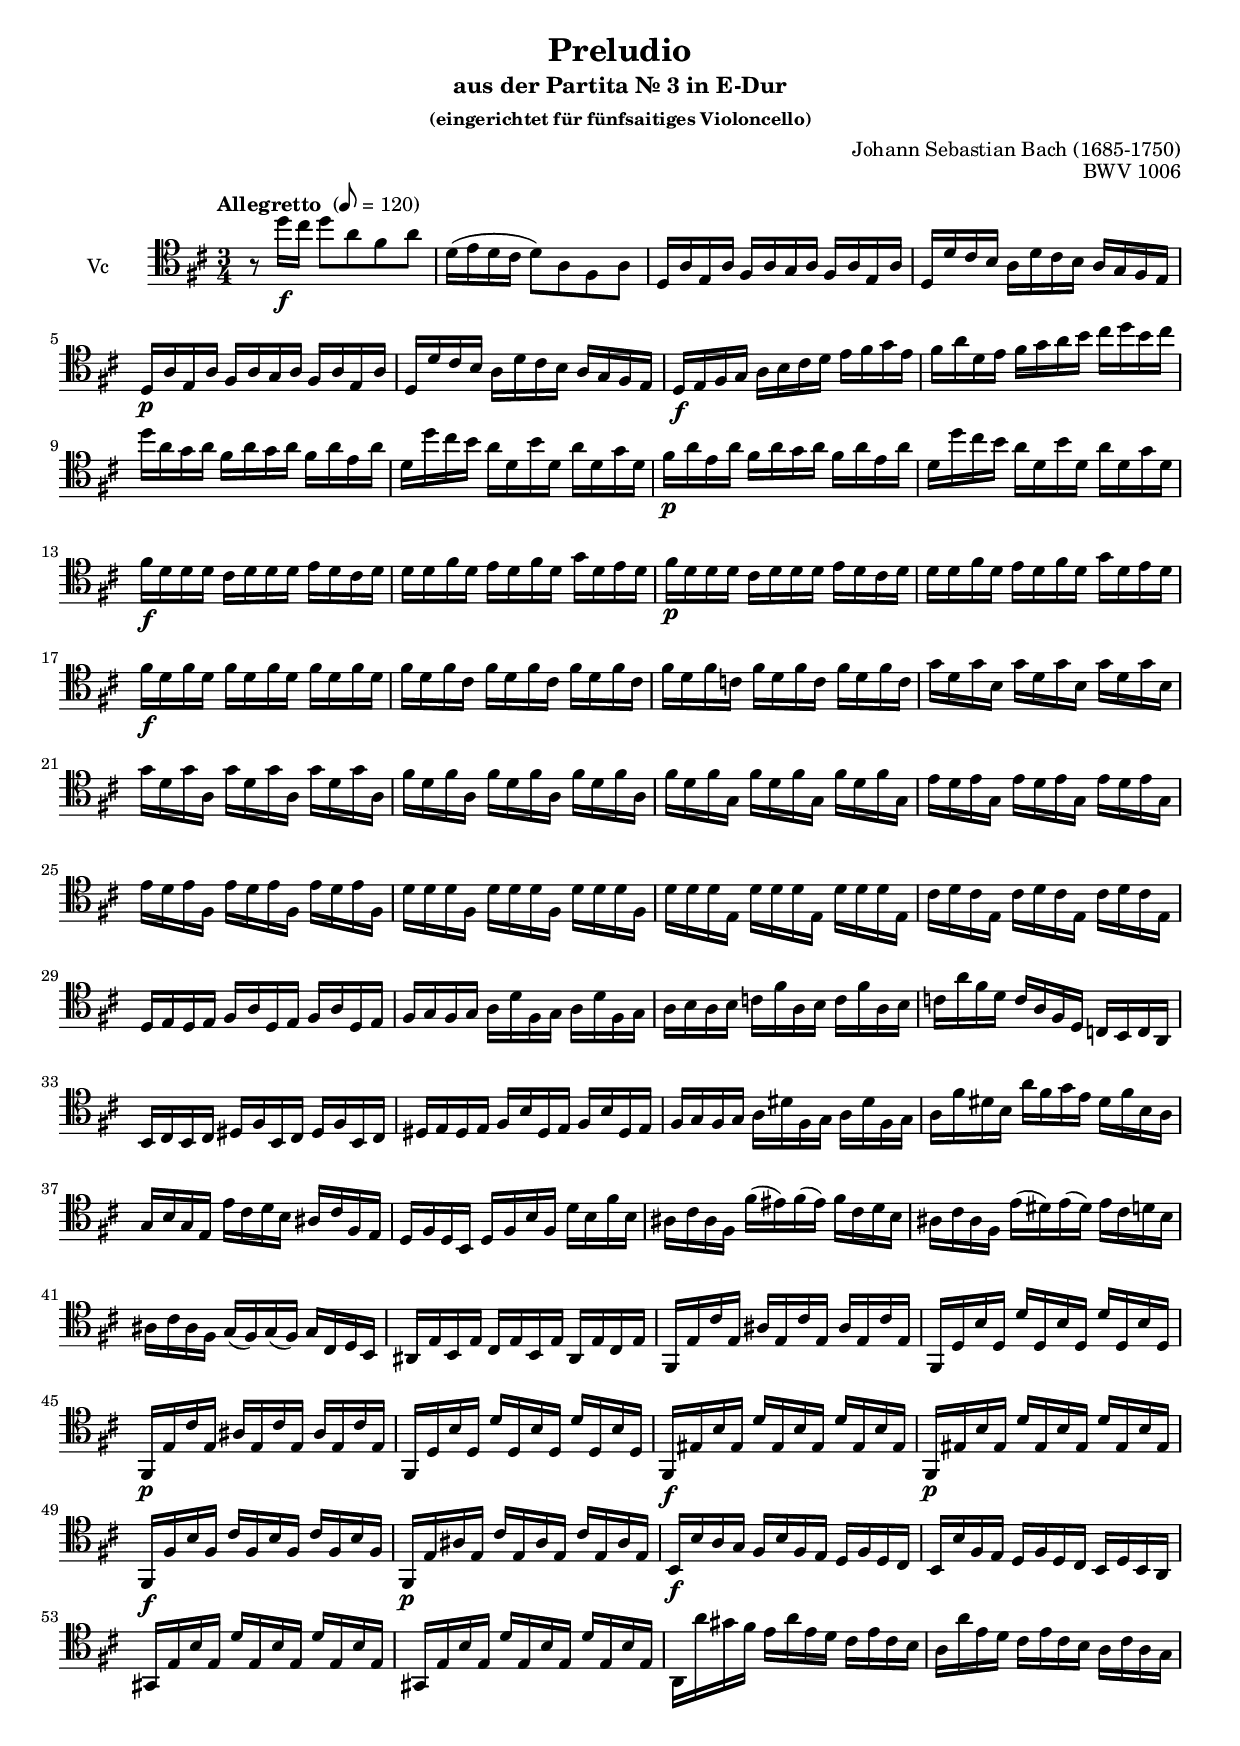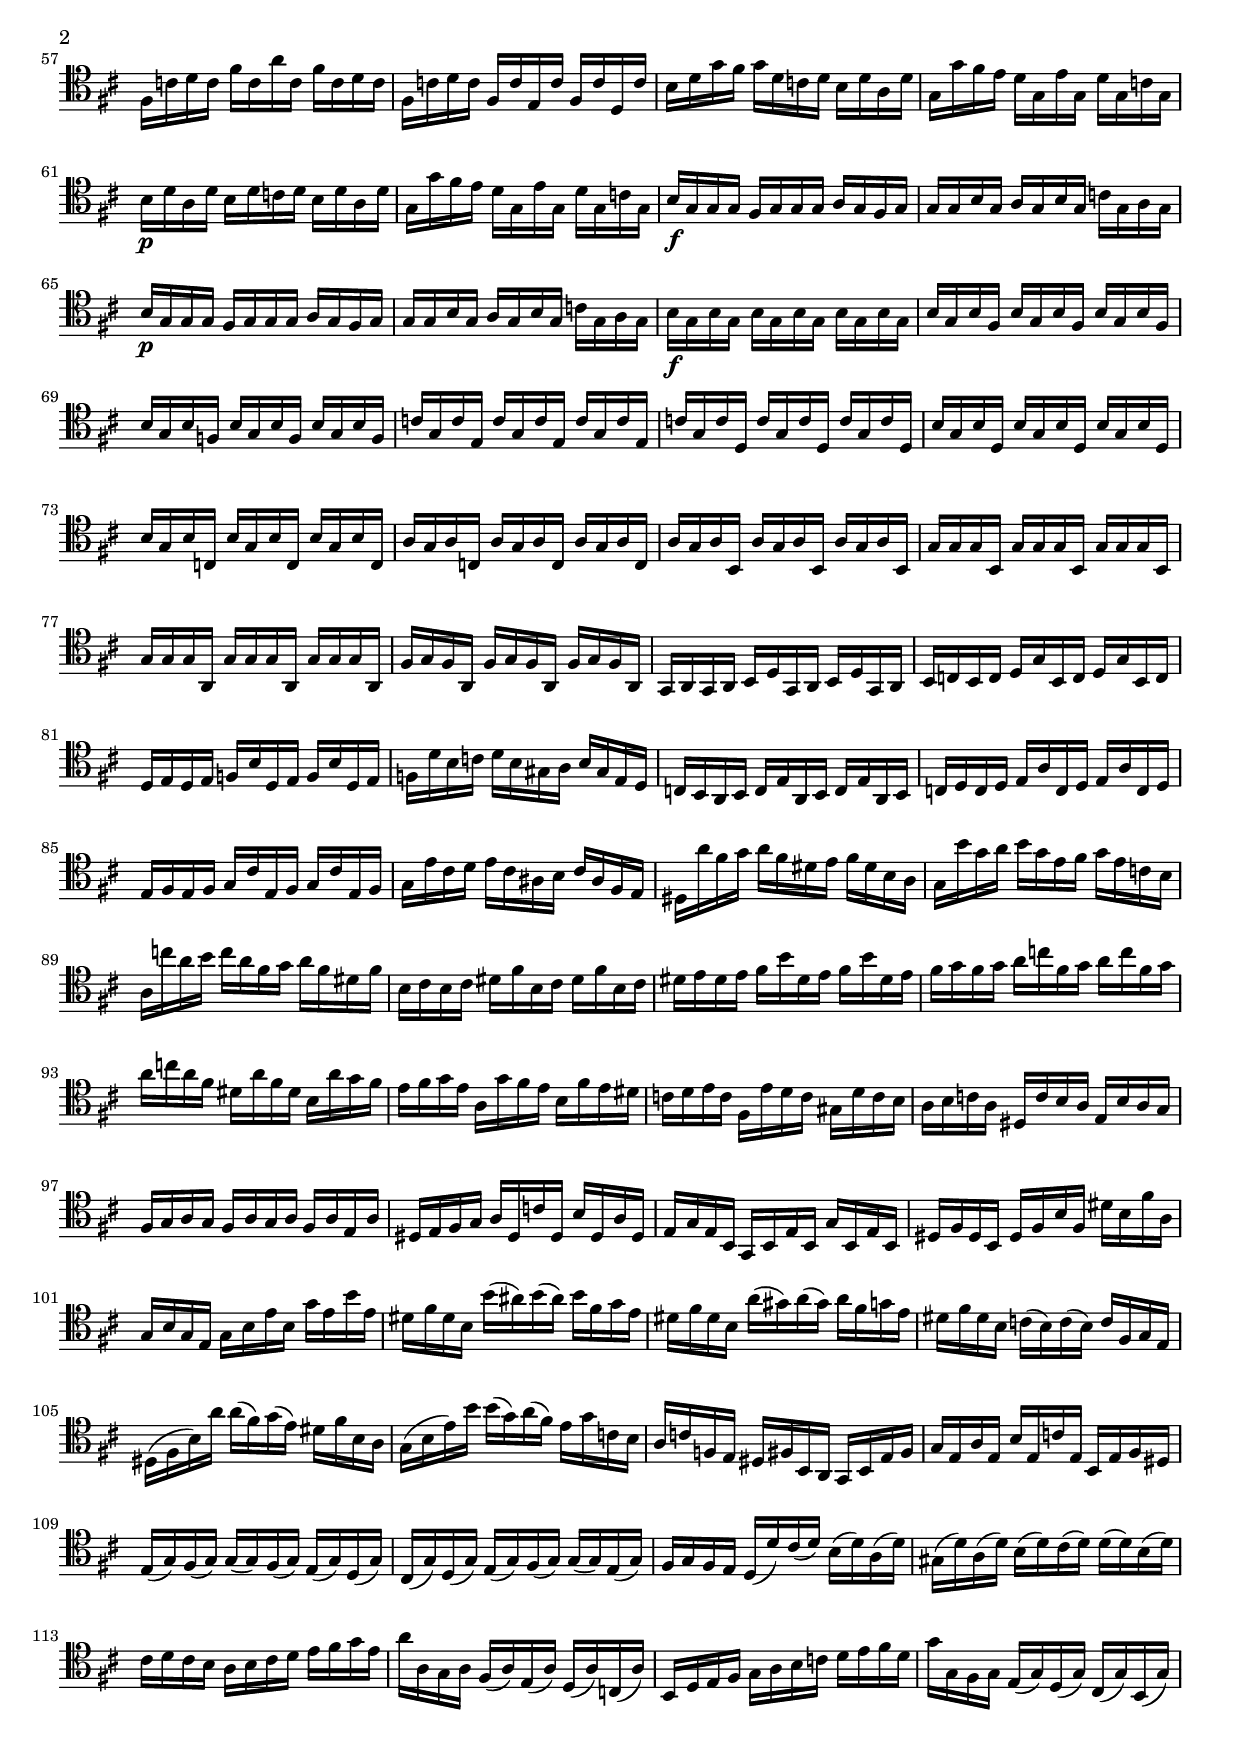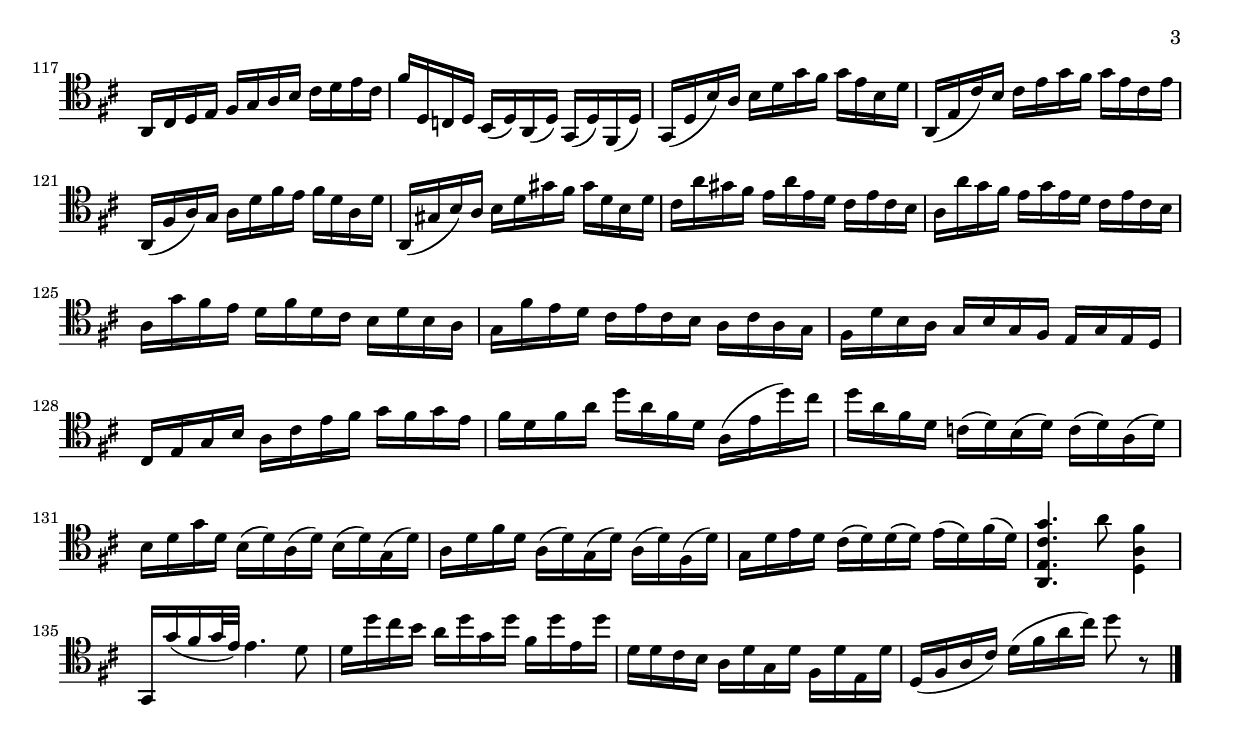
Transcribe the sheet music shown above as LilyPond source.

\version "2.12.3"
\include "deutsch.ly"

#(set-global-staff-size 17.5)

\header {
  title = "Preludio"
  subtitle = "aus der Partita Nr. 3 in E-Dur"
  subsubtitle = "(eingerichtet für fünfsaitiges Violoncello)"
  composer = "Johann Sebastian Bach (1685-1750)"
  opus = "BWV 1006"
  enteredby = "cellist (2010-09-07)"
}

voiceconstsa = {
 \clef "tenor"
 \key e \major
 %\numericTimeSignature
 \compressFullBarRests
 \time 3/4
 \tempo "Allegretto " 8 = 120
}

midilow = "bassoon"

vaa = {
   \voiceconstsa

 r8  e'''16\f  [  dis'''16 ]  e'''8 [  h''8 gis''8 h''8 ]  |  % 1
 e''16 (  [  fis''16 e''16 dis''16 ]  e''8 )  [  h'8 gis'8 h'8 ]  |  % 2
 e'16 [  h'16 fis'16 h'16 ]  gis'16 [  h'16 a'16 h'16 ]  gis'16 [  h'16 fis'16 h'16 ]  |  % 3
 e'16 [  e''16 dis''16 cis''16 ]  h'16 [  e''16 dis''16 cis''16 ]  h'16 [  a'16 gis'16 fis'16 ]  |  % 4
 e'16\p  [  h'16 fis'16 h'16 ]  gis'16 [  h'16 a'16 h'16 ]  gis'16 [  h'16 fis'16 h'16 ]  |  % 5
 e'16 [  e''16 dis''16 cis''16 ]  h'16 [  e''16 dis''16 cis''16 ]  h'16 [  a'16 gis'16 fis'16 ]  |  % 6
 e'16\f  [  fis'16 gis'16 a'16 ]  h'16 [  cis''16 dis''16 e''16 ]  fis''16 [  gis''16 a''16 fis''16 ]  |  % 7
 gis''16 [  h''16 e''16 fis''16 ]  gis''16 [  a''16 h''16 cis'''16 ]  dis'''16 [  e'''16 cis'''16 dis'''16 ]  |  % 8
 e'''16 [  h''16 a''16 h''16 ]  gis''16 [  h''16 a''16 h''16 ]  gis''16 [  h''16 fis''16 h''16 ]  |  % 9
 e''16 [  e'''16 dis'''16 cis'''16 ]  h''16 [  e''16 cis'''16 e''16 ]  h''16 [  e''16 a''16 e''16 ]  |  % 10
 gis''16\p  [  h''16 fis''16 h''16 ]  gis''16 [  h''16 a''16 h''16 ]  gis''16 [  h''16 fis''16 h''16 ]  |  % 11
 e''16 [  e'''16 dis'''16 cis'''16 ]  h''16 [  e''16 cis'''16 e''16 ]  h''16 [  e''16 a''16 e''16 ]  |  % 12
 gis''16\f  [  e''16 e''16 e''16 ]  dis''16 [  e''16 e''16 e''16 ]  fis''16 [  e''16 dis''16 e''16 ]  |  % 13
 e''16 [  e''16 gis''16 e''16 ]  fis''16 [  e''16 gis''16 e''16 ]  a''16 [  e''16 fis''16 e''16 ]  |  % 14
 gis''16\p  [  e''16 e''16 e''16 ]  dis''16 [  e''16 e''16 e''16 ]  fis''16 [  e''16 dis''16 e''16 ]  e''16 [  e''16 gis''16 e''16 ]  fis''16 [  e''16 gis''16 e''16 ]  a''16 [  e''16 fis''16 e''16 ]  |  % 15
 gis''16\f  [  e''16 gis''16 e''16 ]  gis''16 [  e''16 gis''16 e''16 ]  gis''16 [  e''16 gis''16 e''16 ]  |  % 16
 gis''16 [  e''16 gis''16 dis''16 ]  gis''16 [  e''16 gis''16 dis''16 ]  gis''16 [  e''16 gis''16 dis''16 ]  |  % 17
 gis''16 [  e''16 gis''16 d''16 ]  gis''16 [  e''16 gis''16 d''16 ]  gis''16 [  e''16 gis''16 d''16 ]  |  % 18
 a''16 [  e''16 a''16 cis''16 ]  a''16 [  e''16 a''16 cis''16 ]  a''16 [  e''16 a''16 cis''16 ]  |  % 19
 a''16 [  e''16 a''16 h'16 ]  a''16 [  e''16 a''16 h'16 ]  a''16 [  e''16 a''16 h'16 ]  |  % 20
 gis''16 [  e''16 gis''16 h'16 ]  gis''16 [  e''16 gis''16 h'16 ]  gis''16 [  e''16 gis''16 h'16 ]  |  % 21
 gis''16 [  e''16 gis''16 a'16 ]  gis''16 [  e''16 gis''16 a'16 ]  gis''16 [  e''16 gis''16 a'16 ]  |  % 22
 fis''16 [  e''16 fis''16 a'16 ]  fis''16 [  e''16 fis''16 a'16 ]  fis''16 [  e''16 fis''16 a'16 ]  |  % 23
 fis''16 [  e''16 fis''16 gis'16 ]  fis''16 [  e''16 fis''16 gis'16 ]  fis''16 [  e''16 fis''16 gis'16 ]  |  % 24
 e''16 [  e''16 e''16 gis'16 ]  e''16 [  e''16 e''16 gis'16 ]  e''16 [  e''16 e''16 gis'16 ]  |  % 25
 e''16 [  e''16 e''16 fis'16 ]  e''16 [  e''16 e''16 fis'16 ]  e''16 [  e''16 e''16 fis'16 ]  |  % 26
 dis''16 [  e''16 dis''16 fis'16 ]  dis''16 [  e''16 dis''16 fis'16 ]  dis''16 [  e''16 dis''16 fis'16 ]  |  % 27
 e'16 [  fis'16 e'16 fis'16 ]  gis'16 [  h'16 e'16 fis'16 ]  gis'16 [  h'16 e'16 fis'16 ]  |  % 28
 gis'16 [  a'16 gis'16 a'16 ]  h'16 [  e''16 gis'16 a'16 ]  h'16 [  e''16 gis'16 a'16 ]  |  % 29
 h'16 [  cis''16 h'16 cis''16 ]  d''16 [  gis''16 h'16 cis''16 ]  d''16 [  gis''16 h'16 cis''16 ]  |  % 30
 d''16 [  h''16 gis''16 e''16 ]  d''16 [  h'16 gis'16 e'16 ]  d'16 [  cis'16 d'16 h16 ]  |  % 31
 cis'16 [  dis'16 cis'16 dis'16 ]  eis'16 [  gis'16 cis'16 dis'16 ]  eis'16 [  gis'16 cis'16 dis'16 ]  |  % 32
 eis'16 [  fis'16 eis'16 fis'16 ]  gis'16 [  cis''16 eis'16 fis'16 ]  gis'16 [  cis''16 eis'16 fis'16 ]  |  % 33
 gis'16 [  a'16 gis'16 a'16 ]  h'16 [  eis''16 gis'16 a'16 ]  h'16 [  eis''16 gis'16 a'16 ]  |  % 34
 h'16 [  gis''16 eis''16 cis''16 ]  h''16 [  gis''16 a''16 fis''16 ]  eis''16 [  gis''16 cis''16 h'16 ]  |  % 35
 a'16 [  cis''16 a'16 fis'16 ]  fis''16 [  dis''16 e''16 cis''16 ]  his'16 [  dis''16 gis'16 fis'16 ]  |  % 36
 e'16 [  gis'16 e'16 cis'16 ]  e'16 [  gis'16 cis''16 gis'16 ]  e''16 [  cis''16 gis''16 cis''16 ]  |  % 37
 his'16 [  dis''16 his'16 gis'16 ]  gis''16 (  [  fisis''16 )  gis''16 (  fisis''16 )  ]  gis''16 [  dis''16 e''16 cis''16 ]  |  % 38
 his'16 [  dis''16 his'16 gis'16 ]  fis''16 (  [  eis''16 )  fis''16 (  eis''16 )  ]  fis''16 [  dis''16 e''16 cis''16 ]  |  % 39
 his'16 [  dis''16 his'16 gis'16 ]  a'16 (  [  gis'16 )  a'16 (  gis'16 )  ]  a'16 [  dis'16 e'16 cis'16 ]  |  % 40
 his16 [  fis'16 cis'16 fis'16 ]  dis'16 [  fis'16 cis'16 fis'16 ]  his16 [  fis'16 dis'16 fis'16 ]  |  % 41
 gis16 [  fis'16 dis''16 fis'16 ]  his'16 [  fis'16 dis''16 fis'16 ]  his'16 [  fis'16 dis''16 fis'16 ]  |  % 42
 gis16 [  e'16 cis''16 e'16 ]  e''16 [  e'16 cis''16 e'16 ]  e''16 [  e'16 cis''16 e'16 ]  |  % 43
 gis16\p  [  fis'16 dis''16 fis'16 ]  his'16 [  fis'16 dis''16 fis'16 ]  his'16 [  fis'16 dis''16 fis'16 ]  |  % 44
 gis16 [  e'16 cis''16 e'16 ]  e''16 [  e'16 cis''16 e'16 ]  e''16 [  e'16 cis''16 e'16 ]  |  % 45
 gis16\f  [  fisis'16 cis''16 fisis'16 ]  e''16 [  fisis'16 cis''16 fisis'16 ]  e''16 [  fisis'16 cis''16 fisis'16 ]  |  % 46
 gis16\p  [  fisis'16 cis''16 fisis'16 ]  e''16 [  fisis'16 cis''16 fisis'16 ]  e''16 [  fisis'16 cis''16 fisis'16 ]  |  % 47
 gis16\f  [  gis'16 cis''16 gis'16 ]  dis''16 [  gis'16 cis''16 gis'16 ]  dis''16 [  gis'16 cis''16 gis'16 ]  |  % 48
 gis16\p  [  fis'16 his'16 fis'16 ]  dis''16 [  fis'16 his'16 fis'16 ]  dis''16 [  fis'16 his'16 fis'16 ]  |  % 49
 cis'16\f  [  cis''16 h'16 a'16 ]  gis'16 [  cis''16 gis'16 fis'16 ]  e'16 [  gis'16 e'16 dis'16 ]  |  % 50
 cis'16 [  cis''16 gis'16 fis'16 ]  e'16 [  gis'16 e'16 dis'16 ]  cis'16 [  e'16 cis'16 h16 ]  |  % 51
 ais16 [  fis'16 cis''16 fis'16 ]  e''16 [  fis'16 cis''16 fis'16 ]  e''16 [  fis'16 cis''16 fis'16 ]  |  % 52
 ais16 [  fis'16 cis''16 fis'16 ]  e''16 [  fis'16 cis''16 fis'16 ]  e''16 [  fis'16 cis''16 fis'16 ]  |  % 53
 h16 [  h''16 ais''16 gis''16 ]  fis''16 [  h''16 fis''16 e''16 ]  dis''16 [  fis''16 dis''16 cis''16 ]  |  % 54
 h'16 [  h''16 fis''16 e''16 ]  dis''16 [  fis''16 dis''16 cis''16 ]  h'16 [  dis''16 h'16 a'16 ]  |  % 55
 gis'16 [  d''16 e''16 d''16 ]  gis''16 [  d''16 h''16 d''16 ]  gis''16 [  d''16 e''16 d''16 ]  |  % 56
 gis'16 [  d''16 e''16 d''16 ]  gis'16 [  d''16 fis'16 d''16 ]  gis'16 [  d''16 e'16 d''16 ]  |  % 57
 cis''16 [  e''16 a''16 gis''16 ]  a''16 [  e''16 d''16 e''16 ]  cis''16 [  e''16 h'16 e''16 ]  |  % 58
 a'16 [  a''16 gis''16 fis''16 ]  e''16 [  a'16 fis''16 a'16 ]  e''16 [  a'16 d''16 a'16 ]  |  % 59
 cis''16\p  [  e''16 h'16 e''16 ]  cis''16 [  e''16 d''16 e''16 ]  cis''16 [  e''16 h'16 e''16 ]  |  % 60
 a'16 [  a''16 gis''16 fis''16 ]  e''16 [  a'16 fis''16 a'16 ]  e''16 [  a'16 d''16 a'16 ]  |  % 61
 cis''16\f  [  a'16 a'16 a'16 ]  gis'16 [  a'16 a'16 a'16 ]  h'16 [  a'16 gis'16 a'16 ]  |  % 62
 a'16 [  a'16 cis''16 a'16 ]  h'16 [  a'16 cis''16 a'16 ]  d''16 [  a'16 h'16 a'16 ]  |  % 63
 cis''16\p  [  a'16 a'16 a'16 ]  gis'16 [  a'16 a'16 a'16 ]  h'16 [  a'16 gis'16 a'16 ]  |  % 64
 a'16 [  a'16 cis''16 a'16 ]  h'16 [  a'16 cis''16 a'16 ]  d''16 [  a'16 h'16 a'16 ]  |  % 65
 cis''16\f  [  a'16 cis''16 a'16 ]  cis''16 [  a'16 cis''16 a'16 ]  cis''16 [  a'16 cis''16 a'16 ]  |  % 66
 cis''16 [  a'16 cis''16 gis'16 ]  cis''16 [  a'16 cis''16 gis'16 ]  cis''16 [  a'16 cis''16 gis'16 ]  |  % 67
 cis''16 [  a'16 cis''16 g'16 ]  cis''16 [  a'16 cis''16 g'16 ]  cis''16 [  a'16 cis''16 g'16 ]  |  % 68
 d''16 [  a'16 d''16 fis'16 ]  d''16 [  a'16 d''16 fis'16 ]  d''16 [  a'16 d''16 fis'16 ]  |  % 69
 d''16 [  a'16 d''16 e'16 ]  d''16 [  a'16 d''16 e'16 ]  d''16 [  a'16 d''16 e'16 ]  |  % 70
 cis''16 [  a'16 cis''16 e'16 ]  cis''16 [  a'16 cis''16 e'16 ]  cis''16 [  a'16 cis''16 e'16 ]  |  % 71
 cis''16 [  a'16 cis''16 d'16 ]  cis''16 [  a'16 cis''16 d'16 ]  cis''16 [  a'16 cis''16 d'16 ]  |  % 72
 h'16 [  a'16 h'16 d'16 ]  h'16 [  a'16 h'16 d'16 ]  h'16 [  a'16 h'16 d'16 ]  |  % 73
 h'16 [  a'16 h'16 cis'16 ]  h'16 [  a'16 h'16 cis'16 ]  h'16 [  a'16 h'16 cis'16 ]  |  % 74
 a'16 [  a'16 a'16 cis'16 ]  a'16 [  a'16 a'16 cis'16 ]  a'16 [  a'16 a'16 cis'16 ]  |  % 75
 a'16 [  a'16 a'16 h16 ]  a'16 [  a'16 a'16 h16 ]  a'16 [  a'16 a'16 h16 ]  |  % 76
 gis'16 [  a'16 gis'16 h16 ]  gis'16 [  a'16 gis'16 h16 ]  gis'16 [  a'16 gis'16 h16 ]  |  % 77
 a16 [  h16 a16 h16 ]  cis'16 [  e'16 a16 h16 ]  cis'16 [  e'16 a16 h16 ]  |  % 78
 cis'16 [  d'16 cis'16 d'16 ]  e'16 [  a'16 cis'16 d'16 ]  e'16 [  a'16 cis'16 d'16 ]  |  % 79
 e'16 [  fis'16 e'16 fis'16 ]  g'16 [  cis''16 e'16 fis'16 ]  g'16 [  cis''16 e'16 fis'16 ]  |  % 80
 g'16 [  e''16 cis''16 d''16 ]  e''16 [  cis''16 ais'16 h'16 ]  cis''16 [  ais'16 fis'16 e'16 ]  |  % 81
 d'16 [  cis'16 h16 cis'16 ]  d'16 [  fis'16 h16 cis'16 ]  d'16 [  fis'16 h16 cis'16 ]  |  % 82
 d'16 [  e'16 d'16 e'16 ]  fis'16 [  h'16 d'16 e'16 ]  fis'16 [  h'16 d'16 e'16 ]  |  % 83
 fis'16 [  gis'16 fis'16 gis'16 ]  a'16 [  dis''16 fis'16 gis'16 ]  a'16 [  dis''16 fis'16 gis'16 ]  |  % 84
 a'16 [  fis''16 dis''16 e''16 ]  fis''16 [  dis''16 his'16 cis''16 ]  dis''16 [  his'16 gis'16 fis'16 ]  |  % 85
 eis'16 [  h''16 gis''16 a''16 ]  h''16 [  gis''16 eis''16 fis''16 ]  gis''16 [  eis''16 cis''16 h'16 ]  |  % 86
 a'16 [  cis'''16 a''16 h''16 ]  cis'''16 [  a''16 fis''16 gis''16 ]  a''16 [  fis''16 d''16 cis''16 ]  |  % 87
 h'16 [  d'''16 h''16 cis'''16 ]  d'''16 [  h''16 gis''16 a''16 ]  h''16 [  gis''16 eis''16 gis''16 ]  |  % 88
 cis''16 [  dis''16 cis''16 dis''16 ]  eis''16 [  gis''16 cis''16 dis''16 ]  eis''16 [  gis''16 cis''16 dis''16 ]  |  % 89
 eis''16 [  fis''16 eis''16 fis''16 ]  gis''16 [  cis'''16 eis''16 fis''16 ]  gis''16 [  cis'''16 eis''16 fis''16 ]  |  % 90
 gis''16 [  a''16 gis''16 a''16 ]  h''16 [  d'''16 gis''16 a''16 ]  h''16 [  d'''16 gis''16 a''16 ]  |  % 91
 h''16 [  d'''16 h''16 gis''16 ]  eis''16 [  h''16 gis''16 eis''16 ]  cis''16 [  h''16 a''16 gis''16 ]  |  % 92
 fis''16 [  gis''16 a''16 fis''16 ]  h'16 [  a''16 gis''16 fis''16 ]  cis''16 [  gis''16 fis''16 eis''16 ]  |  % 93
 d''16 [  e''16 fis''16 d''16 ]  gis'16 [  fis''16 e''16 d''16 ]  ais'16 [  e''16 d''16 cis''16 ]  |  % 94
 h'16 [  cis''16 d''16 h'16 ]  eis'16 [  d''16 cis''16 h'16 ]  fis'16 [  cis''16 h'16 a'16 ]  |  % 95
 gis'16 [  a'16 h'16 a'16 ]  gis'16 [  h'16 a'16 h'16 ]  gis'16 [  h'16 fis'16 h'16 ]  |  % 96
 eis'16 [  fis'16 gis'16 a'16 ]  h'16 [  eis'16 d''16 eis'16 ]  cis''16 [  eis'16 h'16 eis'16 ]  |  % 97
 fis'16 [  a'16 fis'16 cis'16 ]  a16 [  cis'16 fis'16 cis'16 ]  a'16 [  cis'16 fis'16 cis'16 ]  |  % 98
 eis'16 [  gis'16 eis'16 cis'16 ]  eis'16 [  gis'16 cis''16 gis'16 ]  eis''16 [  cis''16 gis''16 h'16 ]  |  % 99
 a'16 [  cis''16 a'16 fis'16 ]  a'16 [  cis''16 fis''16 cis''16 ]  a''16 [  fis''16 cis'''16 fis''16 ]  |  % 100
 eis''16 [  gis''16 eis''16 cis''16 ]  cis'''16 (  [  his''16 )  cis'''16 (  his''16 )  ]  cis'''16 [  gis''16 a''16 fis''16 ]  |  % 101
 eis''16 [  gis''16 eis''16 cis''16 ]  h''16 (  [  ais''16 )  h''16 (  ais''16 )  ]  h''16 [  gis''16 a''16 fis''16 ]  |  % 102
 eis''16 [  gis''16 eis''16 cis''16 ]  d''16 (  [  cis''16 )  d''16 (  cis''16 )  ]  d''16 [  gis'16 a'16 fis'16 ]  |  % 103
 eis'16 (  [  gis'16 cis''16 )  h''16 ]  h''16 (  [  gis''16 )  a''16 (  fis''16 )  ]  eis''16 [  gis''16 cis''16 h'16 ]  |  % 104
 a'16 (  [  cis''16 fis''16 )  cis'''16 ]  cis'''16 (  [  a''16 )  h''16 (  gis''16 )  ]  fis''16 [  a''16 d''16 cis''16 ]  |  % 105
 h'16 [  d''16 g'16 fis'16 ]  eis'16 [  gis'16 cis'16 h16 ]  a16 [  cis'16 fis'16 gis'16 ]  |  % 106
 a'16 [  fis'16 h'16 fis'16 ]  cis''16 [  fis'16 d''16 fis'16 ]  cis'16 [  fis'16 gis'16 eis'16 ]  |  % 107
 fis'16 (  [  a'16 )  gis'16 (  a'16 )  ]  a'16 (  [  a'16 )  gis'16 (  a'16 )  ]  fis'16 (  [  a'16 )  e'16 (  a'16 )  ]  |  % 108
 dis'16 (  [  a'16 )  e'16 (  a'16 )  ]  fis'16 (  [  a'16 )  gis'16 (  a'16 )  ]  a'16 (  [  a'16 )  fis'16 (  a'16 )  ]  |  % 109
 gis'16 [  a'16 gis'16 fis'16 ]  e'16 (  [  e''16 )  dis''16 (  e''16 )  ]  cis''16 (  [  e''16 )  h'16 (  e''16 )  ]  |  % 110
 ais'16 (  [  e''16 )  h'16 (  e''16 )  ]  cis''16 (  [  e''16 )  dis''16 (  e''16 )  ]  e''16 (  [  e''16 )  cis''16 (  e''16 )  ]  |  % 111
 dis''16 [  e''16 dis''16 cis''16 ]  h'16 [  cis''16 dis''16 e''16 ]  fis''16 [  gis''16 a''16 fis''16 ]  |  % 112
 h''16 [  h'16 a'16 h'16 ]  gis'16 (  [  h'16 )  fis'16 (  h'16 )  ]  e'16 (  [  h'16 )  d'16 (  h'16 )  ]  |  % 113
 cis'16 [  e'16 fis'16 gis'16 ]  a'16 [  h'16 cis''16 d''16 ]  e''16 [  fis''16 gis''16 e''16 ]  |  % 114
 a''16 [  a'16 gis'16 a'16 ]  fis'16 (  [  a'16 )  e'16 (  a'16 )  ]  dis'16 (  [  a'16 )  cis'16 (  a'16 )  ]  |  % 115
 h16 [  dis'16 e'16 fis'16 ]  gis'16 [  a'16 h'16 cis''16 ]  dis''16 [  e''16 fis''16 dis''16 ]  |  % 116
 gis''16 [  e'16 d'16 e'16 ]  cis'16 (  [  e'16 )  h16 (  e'16 )  ]  a16 (  [  e'16 )  gis16 (  e'16 )  ]  |  % 117
 a16 (  [  e'16 cis''16 )  h'16 ]  cis''16 [  e''16 a''16 gis''16 ]  a''16 [  fis''16 cis''16 e''16 ]  |  % 118
 h16 (  [  fis'16 dis''16 )  cis''16 ]  dis''16 [  fis''16 a''16 gis''16 ]  a''16 [  fis''16 dis''16 fis''16 ]  |  % 119
 h16 (  [  gis'16 h'16 )  a'16 ]  h'16 [  e''16 gis''16 fis''16 ]  gis''16 [  e''16 h'16 e''16 ]  |  % 120
 h16 (  [  ais'16 cis''16 )  h'16 ]  cis''16 [  e''16 ais''16 gis''16 ]  ais''16 [  e''16 cis''16 e''16 ]  |  % 121
 dis''16 [  h''16 ais''16 gis''16 ]  fis''16 [  h''16 fis''16 e''16 ]  dis''16 [  fis''16 dis''16 cis''16 ]  |  % 122
 h'16 [  h''16 a''16 gis''16 ]  fis''16 [  a''16 fis''16 e''16 ]  dis''16 [  fis''16 dis''16 cis''16 ]  |  % 123
 h'16 [  a''16 gis''16 fis''16 ]  e''16 [  gis''16 e''16 dis''16 ]  cis''16 [  e''16 cis''16 h'16 ]  |  % 124
 a'16 [  gis''16 fis''16 e''16 ]  dis''16 [  fis''16 dis''16 cis''16 ]  h'16 [  dis''16 h'16 a'16 ]  |  % 125
 gis'16 [  e''16 cis''16 h'16 ]  a'16 [  cis''16 a'16 gis'16 ]  fis'16 [  a'16 fis'16 e'16 ]  |  % 126
 dis'16 [  fis'16 a'16 cis''16 ]  h'16 [  dis''16 fis''16 gis''16 ]  a''16 [  gis''16 a''16 fis''16 ]  |  % 127
 gis''16 [  e''16 gis''16 h''16 ]  e'''16 [  h''16 gis''16 e''16 ]  h'16 (  [  fis''16 e'''16 )  dis'''16 ]  |  % 128
 e'''16 [  h''16 gis''16 e''16 ]  d''16 (  [  e''16 )  cis''16 (  e''16 )  ]  d''16 (  [  e''16 )  h'16 (  e''16 )  ]  |  % 129
 cis''16 [  e''16 a''16 e''16 ]  cis''16 (  [  e''16 )  h'16 (  e''16 )  ]  cis''16 (  [  e''16 )  a'16 (  e''16 )  ]  |  % 130
 h'16 [  e''16 gis''16 e''16 ]  h'16 (  [  e''16 )  a'16 (  e''16 )  ]  h'16 (  [  e''16 )  gis'16 (  e''16 )  ]  |  % 131
 a'16 [  e''16 fis''16 e''16 ]  dis''16 (  [  e''16 )  e''16 (  e''16 )  ]  fis''16 (  [  e''16 )  gis''16 (  e''16 )  ]  |  % 132
< h fis' dis'' a''>4. h''8< e' h' gis''>4 |  % 133
 a16 [  a''16 (  gis''16 a''32 fis''32 )  ] < fis''>4. e''8 |  % 134
 e''16 [  e'''16 dis'''16 cis'''16 ]  h''16 [  e'''16 a''16 e'''16 ]  gis''16 [  e'''16 fis''16 e'''16 ]  |  % 135
 e''16 [  e''16 dis''16 cis''16 ]  h'16 [  e''16 a'16 e''16 ]  gis'16 [  e''16 fis'16 e''16 ]  |  % 136
 e'16 (  [  gis'16 h'16 dis''16 )  ]  e''16 (  [  gis''16 h''16 dis'''16 )  ]  e'''8 r8  \bar "|."
}


\book {
    \score {
       \new Staff {
	 \set Staff.midiInstrument = \midilow
	 \set Staff.instrumentName = "Vc "
	 \transpose e d, \vaa
       }

    \layout {}

    \midi {
      \context {
	\Score
	tempoWholesPerMinute = #(ly:make-moment 100 8)
      }
    }
  }
}